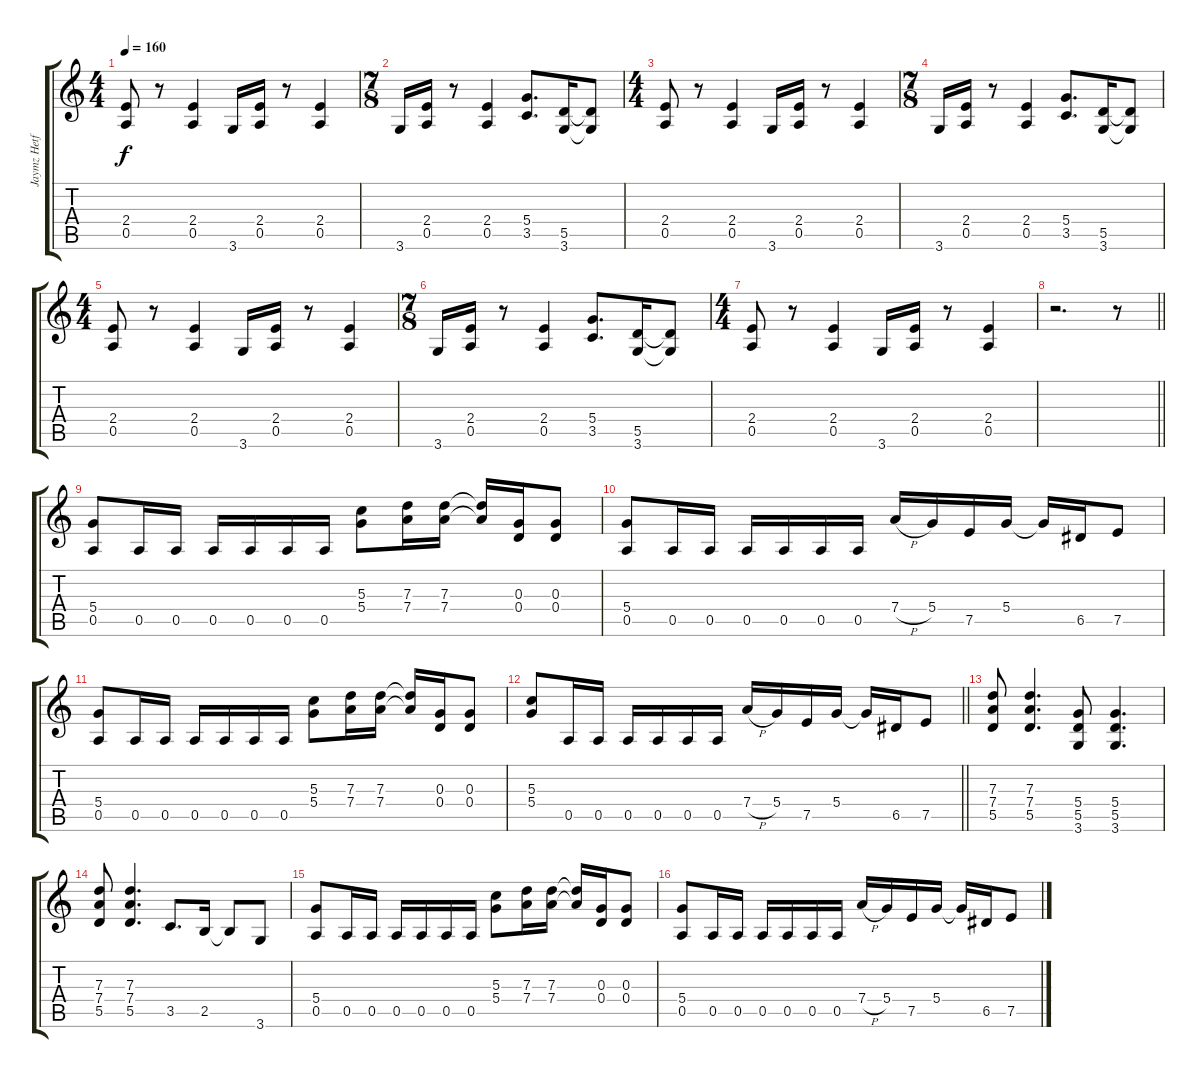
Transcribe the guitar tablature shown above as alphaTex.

\track ("Jaymz Hetfield" "Jaymz Hetf") {instrument distortionguitar}
\staff {score tabs}
\tuning (E4 B3 G3 D3 A2 E2) {hide}
\ts (4 4)
\tempo 160
\clef g2
\ks c
(2.4 0.5).8{dy f} r.8 (2.4 0.5).4 3.6.16 (2.4 0.5).16 r.8 (2.4 0.5).4 |
\ts (7 8)
3.6.16 (2.4 0.5).16 r.8 (2.4 0.5).4 (5.4 3.5).8{d} (5.5 3.6).16 (5.5{t} 3.6{t}).8 |
\ts (4 4)
(2.4 0.5).8 r.8 (2.4 0.5).4 3.6.16 (2.4 0.5).16 r.8 (2.4 0.5).4 |
\ts (7 8)
3.6.16 (2.4 0.5).16 r.8 (2.4 0.5).4 (5.4 3.5).8{d} (5.5 3.6).16 (5.5{t} 3.6{t}).8 |
\ts (4 4)
(2.4 0.5).8 r.8 (2.4 0.5).4 3.6.16 (2.4 0.5).16 r.8 (2.4 0.5).4 |
\ts (7 8)
3.6.16 (2.4 0.5).16 r.8 (2.4 0.5).4 (5.4 3.5).8{d} (5.5 3.6).16 (5.5{t} 3.6{t}).8 |
\ts (4 4)
(2.4 0.5).8 r.8 (2.4 0.5).4 3.6.16 (2.4 0.5).16 r.8 (2.4 0.5).4 |
\barLineRight lightlight
r.2{d} r.8 |
(5.4 0.5).8 0.5.16 0.5.16 0.5.16 0.5.16 0.5.16 0.5.16 (5.3 5.4).8 (7.3 7.4).16 (7.3 7.4).16 (7.3{t} 7.4{t}).16 (0.3 0.4).16 (0.3 0.4).8 |
(5.4 0.5).8 0.5.16 0.5.16 0.5.16 0.5.16 0.5.16 0.5.16 7.4{h}.16 5.4.16 7.5.16 5.4.16 5.4{t}.16 6.5.16 7.5.8 |
(5.4 0.5).8 0.5.16 0.5.16 0.5.16 0.5.16 0.5.16 0.5.16 (5.3 5.4).8 (7.3 7.4).16 (7.3 7.4).16 (7.3{t} 7.4{t}).16 (0.3 0.4).16 (0.3 0.4).8 |
\barLineRight lightlight
(5.3 5.4).8 0.5.16 0.5.16 0.5.16 0.5.16 0.5.16 0.5.16 7.4{h}.16 5.4.16 7.5.16 5.4.16 5.4{t}.16 6.5.16 7.5.8 |
(7.3 7.4 5.5).8 (7.3 7.4 5.5).4{d} (5.4 5.5 3.6).8 (5.4 5.5 3.6).4{d} |
(7.3 7.4 5.5).8 (7.3 7.4 5.5).4{d} 3.5.8{d} 2.5.16 2.5{t}.8 3.6.8 |
(5.4 0.5).8 0.5.16 0.5.16 0.5.16 0.5.16 0.5.16 0.5.16 (5.3 5.4).8 (7.3 7.4).16 (7.3 7.4).16 (7.3{t} 7.4{t}).16 (0.3 0.4).16 (0.3 0.4).8 |
(5.4 0.5).8 0.5.16 0.5.16 0.5.16 0.5.16 0.5.16 0.5.16 7.4{h}.16 5.4.16 7.5.16 5.4.16 5.4{t}.16 6.5.16 7.5.8
